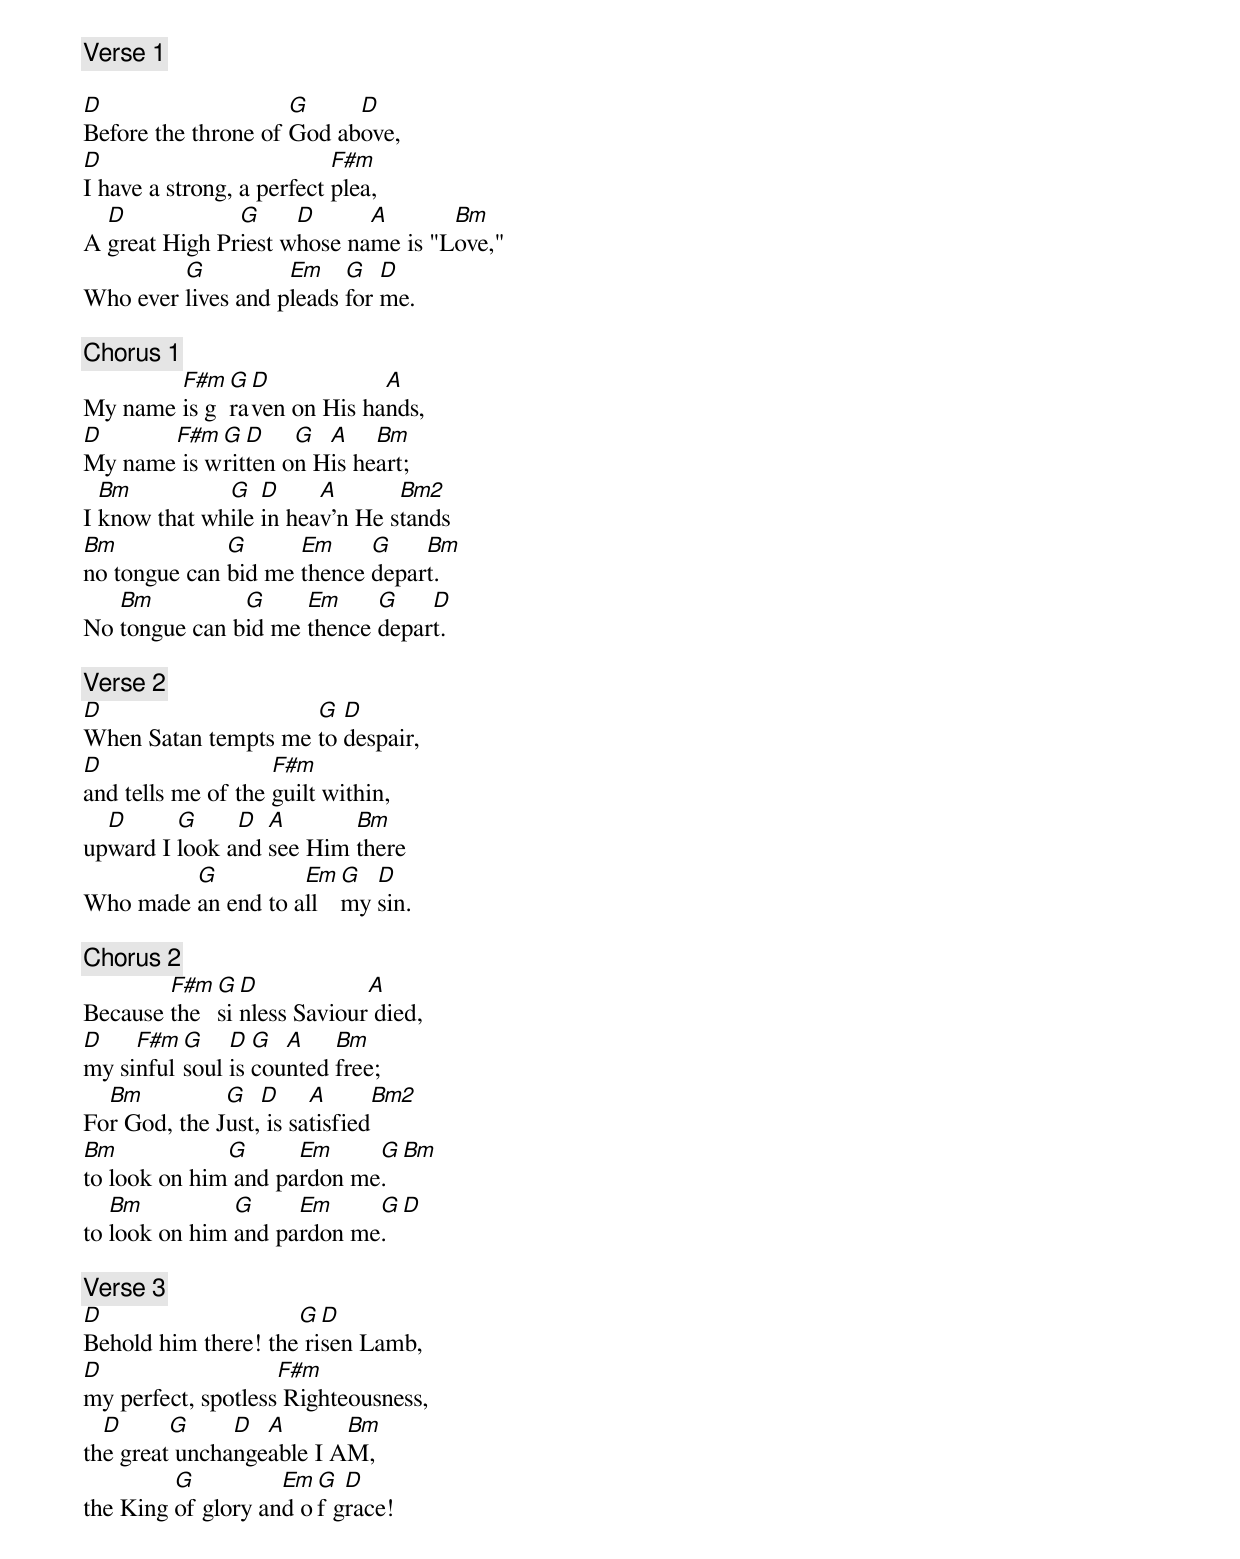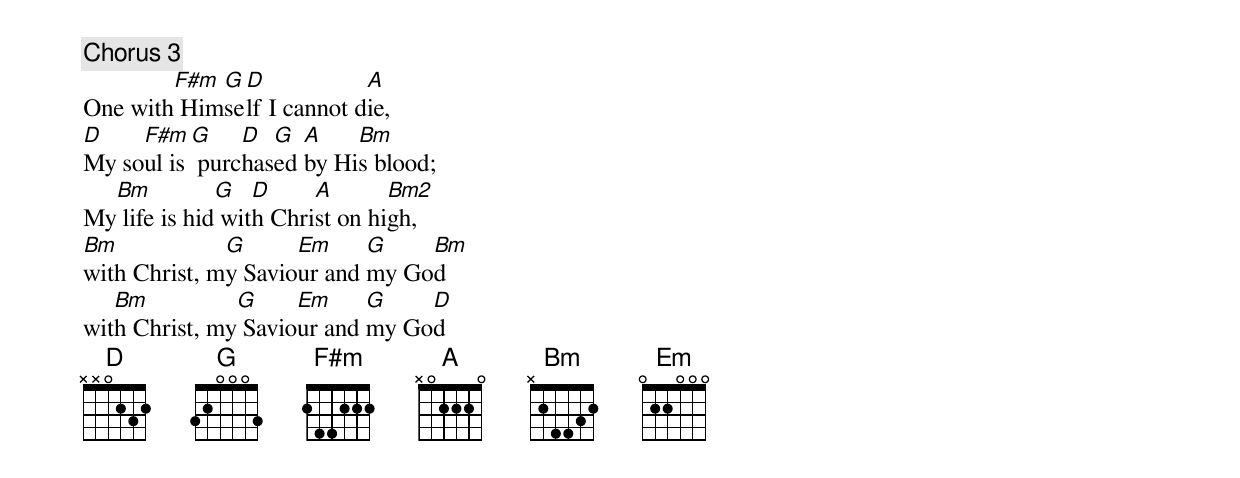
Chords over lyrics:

[Verse 1]

D                    G     D
Before the throne of God above,
D                          F#m
I have a strong, a perfect plea,
  D            G     D      A       Bm
A great High Priest whose name is "Love,"
         G          Em    G   D
Who ever lives and pleads for me.

[Chorus 1]
        F#m G D            A
My name is graven on His hands,
D      F#m  G  D    G  A    Bm
My name is written on His heart;
  Bm          G   D     A       Bm2
I know that while in heav'n He stands
Bm            G      Em     G    Bm
no tongue can bid me thence depart.
   Bm          G     Em     G    D
No tongue can bid me thence depart.

[Verse 2]
D                    G  D
When Satan tempts me to despair,
D                   F#m
and tells me of the guilt within,
  D      G     D  A       Bm
upward I look and see Him there
         G          Em G  D
Who made an end to all my sin.

[Chorus 2]
        F#m G D            A
Because the sinless Saviour died,
D    F#m  G    D  G  A    Bm
my sinful soul is counted free;
  Bm          G   D     A       Bm2
For God, the Just, is satisfied
Bm            G      Em     G    Bm
to look on him and pardon me.
   Bm          G     Em     G    D
to look on him and pardon me.

[Verse 3]
D                    G  D
Behold him there! the risen Lamb,
D                   F#m
my perfect, spotless Righteousness,
  D      G     D  A       Bm
the great unchangeable I AM,
         G          Em G  D
the King of glory and of grace!





[Chorus 3]
        F#m G D            A
One with Himself I cannot die,
D    F#m  G    D  G  A    Bm
My soul is purchased by His blood;
  Bm          G   D     A       Bm2
My life is hid with Christ on high,
Bm            G      Em     G    Bm
with Christ, my Saviour and my God
   Bm          G     Em     G    D
with Christ, my Saviour and my God
